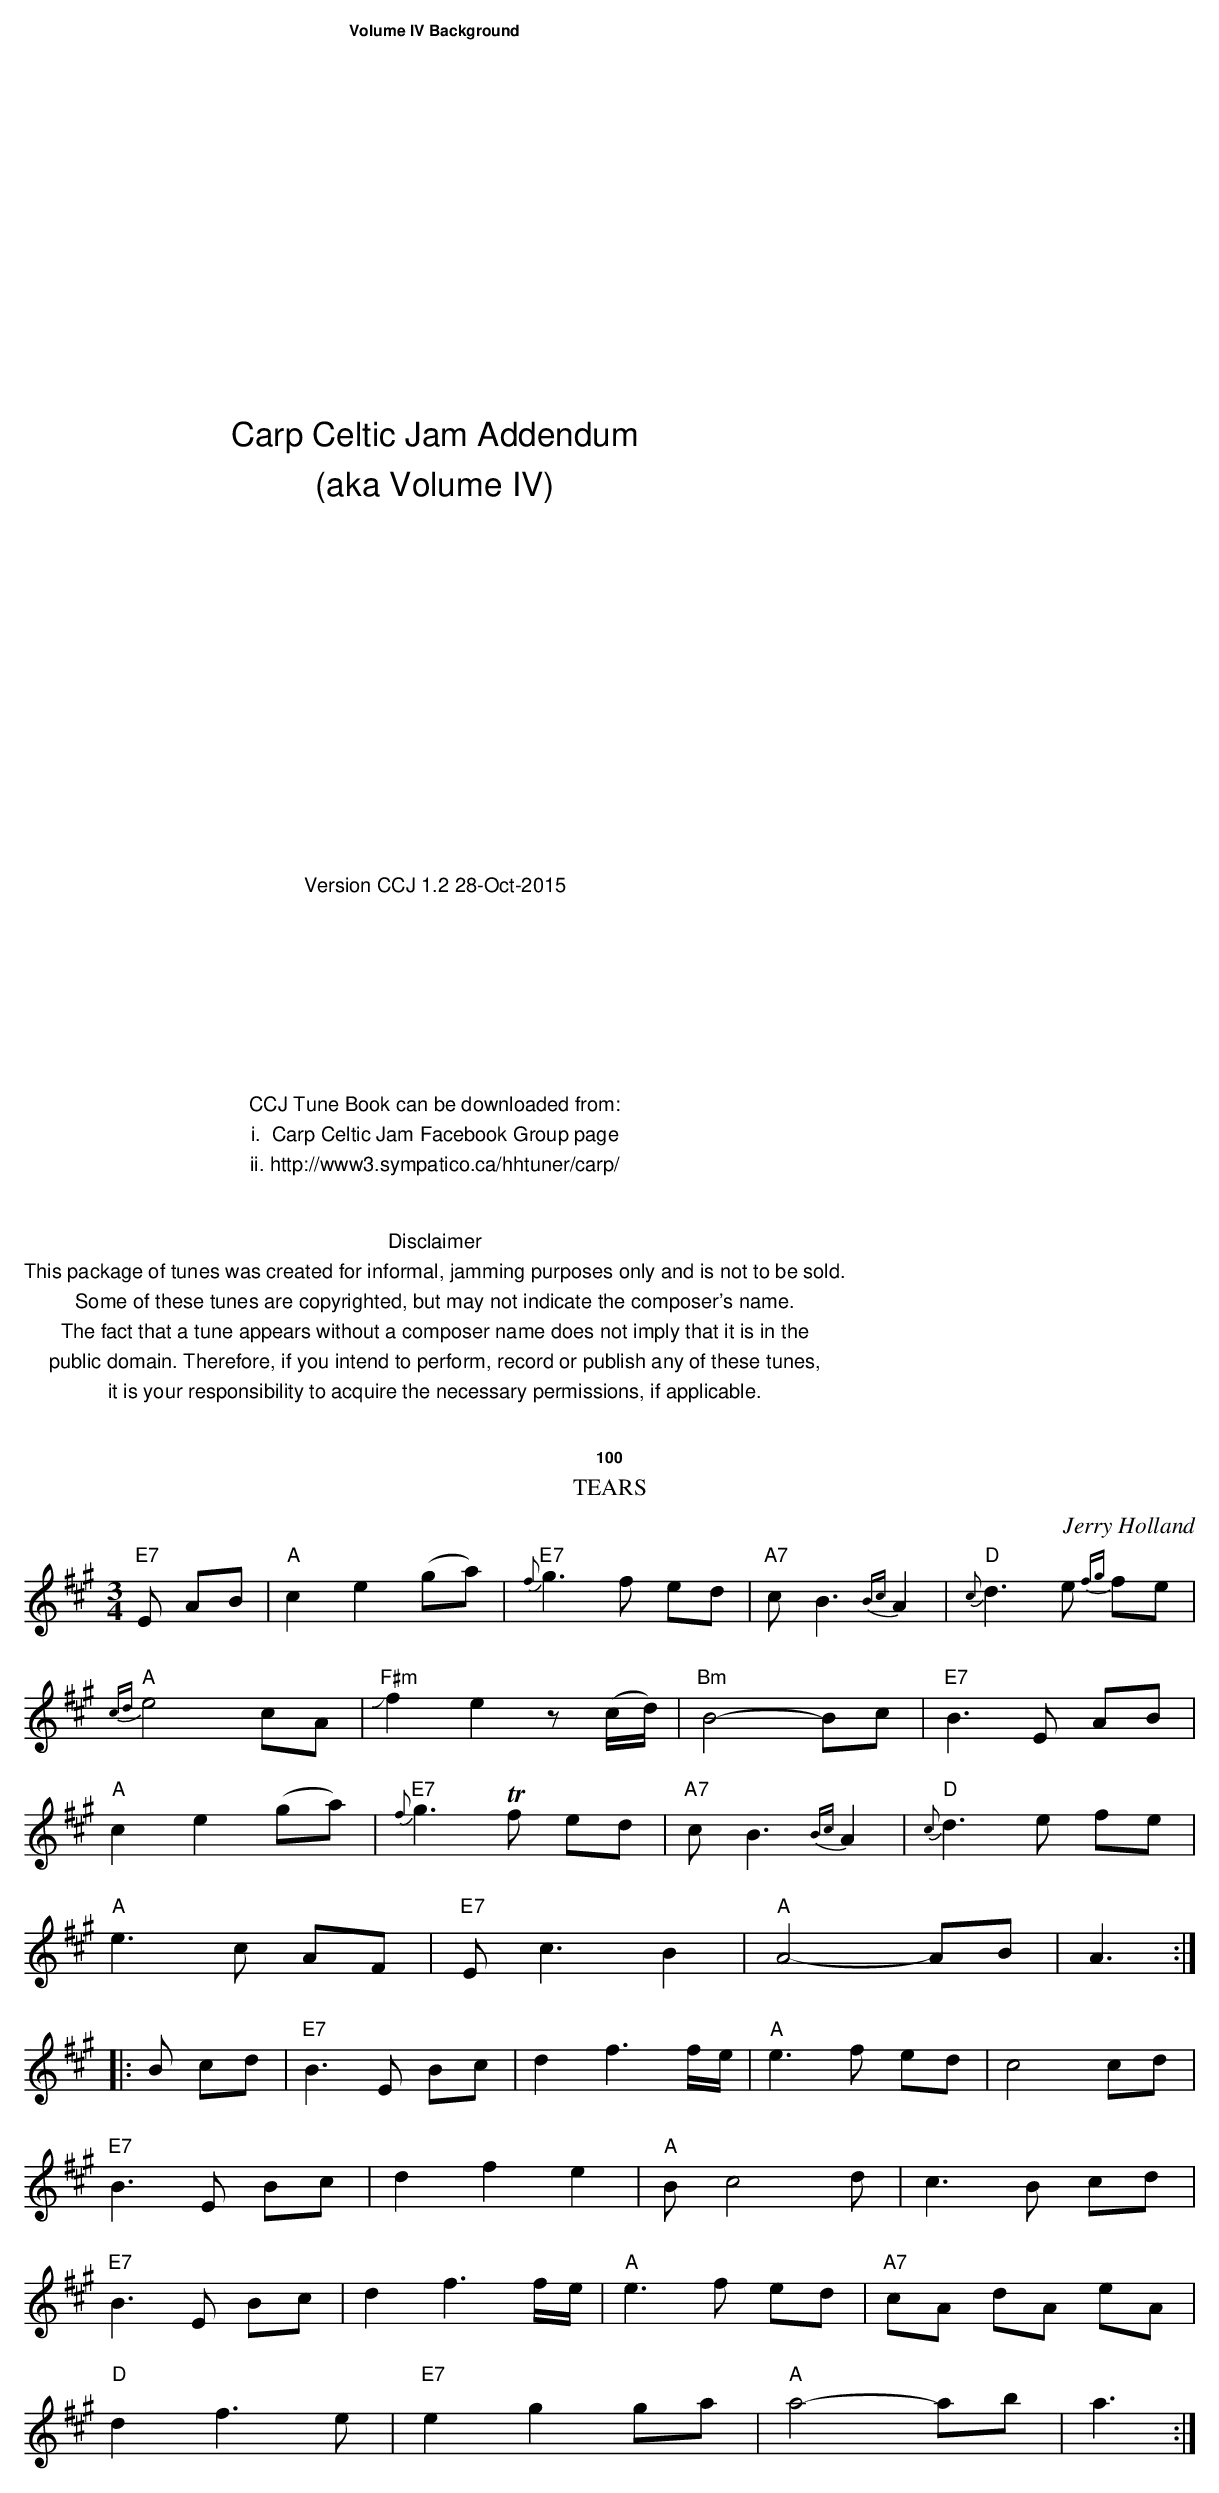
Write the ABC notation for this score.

X:1
T:Tears
C:Jerry Holland
M:3/4
L:1/8
K:A
"E7"E AB|"A"c2 e2 (ga)|{f}"E7"g3f ed|"A7"cB3 {Bc}A2| {c}"D"d3e {fg}fe|
{cd}"A"e4 cA|"F#m"Jf2 e2z (c/2d/2)|"Bm"B4-Bc|"E7"B3E AB|
"A"c2 e2 (ga)|{f}"E7"g3Tf ed|"A7"cB3 {Bc}A2| {c}"D"d3e fe|
"A"e3c AF|"E7"Ec3 B2| "A"A4-AB|A3:|
|:B cd|"E7"B3E Bc|d2 f3f/2e/2|"A"e3f ed|c4 cd|
"E7"B3E Bc|d2 f2 e2| "A"Bc4d|c3B cd|
"E7"B3E Bc|d2 f3f/2e/2|"A"e3f ed|"A7"cA dA eA|
"D"d2 f3e|"E7"e2 g2 ga|"A"a4-ab|a3:|
